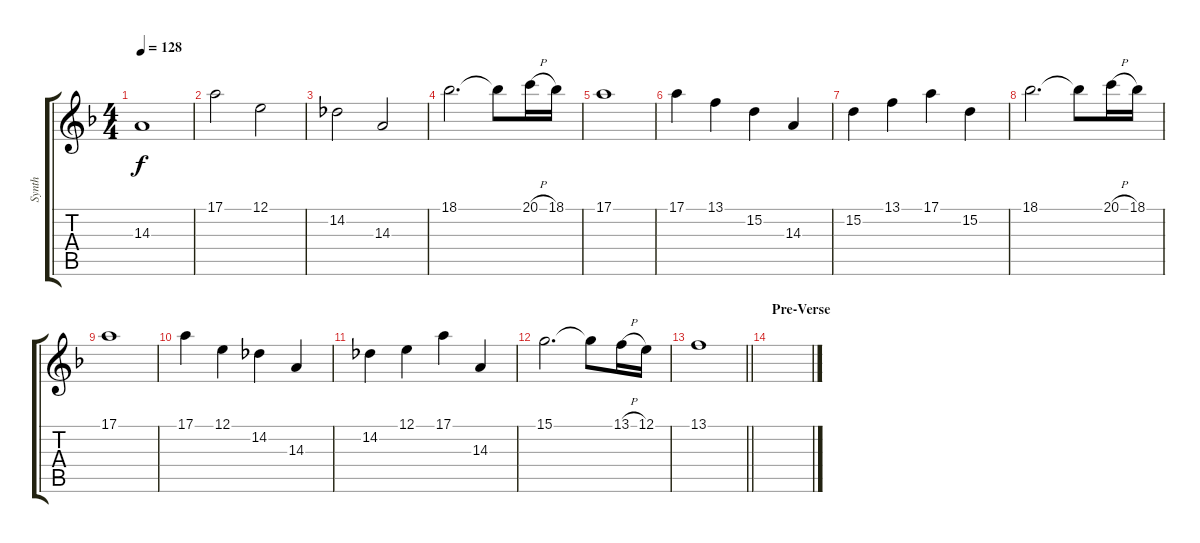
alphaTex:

\track ("Synth" "Synth") {instrument lead1square}
\staff {score tabs}
\tuning (E4 B3 G3 D3 A2 E2) {hide}
\ts (4 4)
\tempo 128
\clef g2
\ks dminor
14.3.1{dy f} |
17.1.2 12.1.2 |
14.2.2 14.3.2 |
18.1.2{d} 18.1{t}.8 20.1{h}.16 18.1.16 |
17.1.1 |
17.1.4 13.1.4 15.2.4 14.3.4 |
15.2.4 13.1.4 17.1.4 15.2.4 |
18.1.2{d} 18.1{t}.8 20.1{h}.16 18.1.16 |
17.1.1 |
17.1.4 12.1.4 14.2.4 14.3.4 |
14.2.4 12.1.4 17.1.4 14.3.4 |
15.1.2{d} 15.1{t}.8 13.1{h}.16 12.1.16 |
\barLineRight lightlight
13.1.1 |
\section ("" "Pre-Verse")
